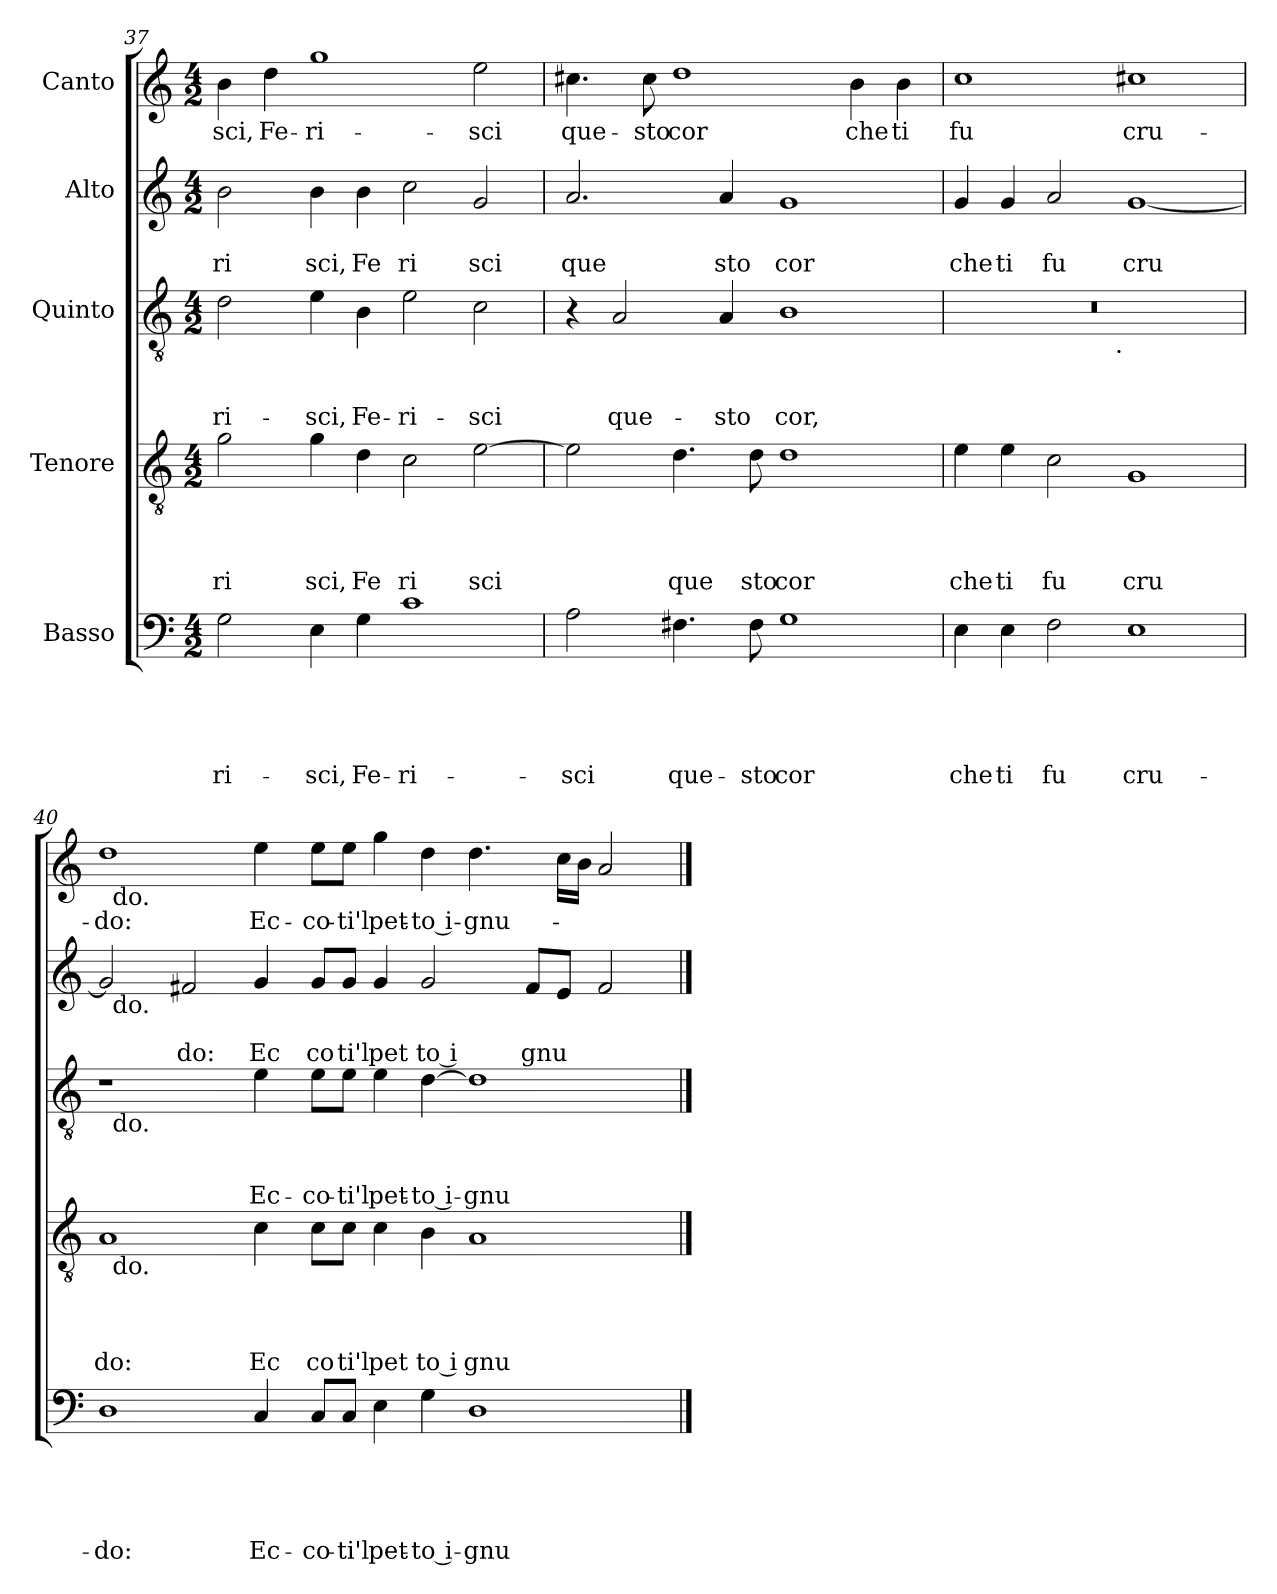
**kern	**text	**text	**text	**text	**text	**kern	**text	**text	**text	**text	**kern	**text	**text	**text	**kern	**text	**text	**kern	**text
*part5	*part5	*part5	*part5	*part5	*part5	*part4	*part4	*part4	*part4	*part4	*part3	*part3	*part3	*part3	*part2	*part2	*part2	*part1	*part1
*staff5	*staff5	*staff5	*staff5	*staff5	*staff5	*staff4	*staff4	*staff4	*staff4	*staff4	*staff3	*staff3	*staff3	*staff3	*staff2	*staff2	*staff2	*staff1	*staff1
*I"Basso	*	*	*	*	*	*I"Tenore	*	*	*	*	*I"Quinto	*	*	*	*I"Alto	*	*	*I"Canto	*
*clefF4	*	*	*	*	*	*clefGv2	*	*	*	*	*clefGv2	*	*	*	*clefG2	*	*	*clefG2	*
*k[]	*	*	*	*	*	*k[]	*	*	*	*	*k[]	*	*	*	*k[]	*	*	*k[]	*
*C:	*	*	*	*	*	*C:	*	*	*	*	*C:	*	*	*	*C:	*	*	*C:	*
*M4/2	*	*	*	*	*	*M4/2	*	*	*	*	*M4/2	*	*	*	*M4/2	*	*	*M4/2	*
=37	=37	=37	=37	=37	=37	=37	=37	=37	=37	=37	=37	=37	=37	=37	=37	=37	=37	=37	=37
!	!	!	!	!	!LO:LY:b	!	!	!	!	!LO:LY:b	!	!	!	!LO:LY:b	!	!	!LO:LY:b	!	!LO:LY:b
2G\	.	.	.	.	-ri-	2g\	.	.	.	ri	2d\	.	.	-ri-	2b\	.	ri	4b\	-sci,
!	!	!	!	!	!	!	!	!	!	!	!	!	!	!	!	!	!	!	!LO:LY:b
.	.	.	.	.	.	.	.	.	.	.	.	.	.	.	.	.	.	4dd\	Fe-
!	!	!	!	!	!LO:LY:b	!	!	!	!	!LO:LY:b	!	!	!	!LO:LY:b	!	!	!LO:LY:b	!	!LO:LY:b
4E\	.	.	.	.	-sci,	4g\	.	.	.	sci,	4e\	.	.	-sci,	4b\	.	sci,	1gg	-ri-
!	!	!	!	!	!LO:LY:b	!	!	!	!	!LO:LY:b	!	!	!	!LO:LY:b	!	!	!LO:LY:b	!	!
4G\	.	.	.	.	Fe-	4d\	.	.	.	Fe	4B\	.	.	Fe-	4b\	.	Fe	.	.
!	!	!	!	!	!LO:LY:b	!	!	!	!	!LO:LY:b	!	!	!	!LO:LY:b	!	!	!LO:LY:b	!	!
1c	.	.	.	.	-ri-	2c\	.	.	.	ri	2e\	.	.	-ri-	2cc\	.	ri	.	.
!	!	!	!	!	!	!	!	!	!	!LO:LY:b	!	!	!	!LO:LY:b	!	!	!LO:LY:b	!	!LO:LY:b
.	.	.	.	.	.	[>2e\	.	.	.	sci	2c\	.	.	-sci	2g/	.	sci	2ee\	-sci
=38	=38	=38	=38	=38	=38	=38	=38	=38	=38	=38	=38	=38	=38	=38	=38	=38	=38	=38	=38
!	!	!	!	!	!LO:LY:b	!	!	!	!	!	!	!	!	!	!	!	!LO:LY:b	!	!LO:LY:b
2A\	.	.	.	.	-sci	2e\]	.	.	.	.	4r	.	.	.	2.a/	.	que	4.cc#X\	que-
!	!	!	!	!	!	!	!	!	!	!	!	!	!	!LO:LY:b	!	!	!	!	!
.	.	.	.	.	.	.	.	.	.	.	2A/	.	.	que-	.	.	.	.	.
!	!	!	!	!	!	!	!	!	!	!	!	!	!	!	!	!	!	!	!LO:LY:b
.	.	.	.	.	.	.	.	.	.	.	.	.	.	.	.	.	.	8cc#\	-sto
!	!	!	!	!	!LO:LY:b	!	!	!	!	!LO:LY:b	!	!	!	!	!	!	!	!	!LO:LY:b
4.F#X\	.	.	.	.	que-	4.d\	.	.	.	que	.	.	.	.	.	.	.	1dd	cor
!	!	!	!	!	!	!	!	!	!	!	!	!	!	!LO:LY:b	!	!	!LO:LY:b	!	!
.	.	.	.	.	.	.	.	.	.	.	4A/	.	.	-sto	4a/	.	sto	.	.
!	!	!	!	!	!LO:LY:b	!	!	!	!	!LO:LY:b	!	!	!	!	!	!	!	!	!
8F#\	.	.	.	.	-sto	8d\	.	.	.	sto	.	.	.	.	.	.	.	.	.
!	!	!	!	!	!LO:LY:b	!	!	!	!	!LO:LY:b	!	!	!	!LO:LY:b	!	!	!LO:LY:b	!	!
1G	.	.	.	.	cor	1d	.	.	.	cor	1B	.	.	cor,	1g	.	cor	.	.
!	!	!	!	!	!	!	!	!	!	!	!	!	!	!	!	!	!	!	!LO:LY:b
.	.	.	.	.	.	.	.	.	.	.	.	.	.	.	.	.	.	4b\	che
!	!	!	!	!	!	!	!	!	!	!	!	!	!	!	!	!	!	!	!LO:LY:b
.	.	.	.	.	.	.	.	.	.	.	.	.	.	.	.	.	.	4b\	ti
=39	=39	=39	=39	=39	=39	=39	=39	=39	=39	=39	=39	=39	=39	=39	=39	=39	=39	=39	=39
!	!	!	!	!	!LO:LY:b	!	!	!	!	!LO:LY:b	!	!	!	!	!	!	!LO:LY:b	!	!LO:LY:b
*	*	*	*	*	*	*	*	*	*	*	*^	*	*	*	*	*	*	*	*
4E\	.	.	.	.	che	4e\	.	.	.	che	0r	2ryy	.	.	.	4g/	.	che	1cc	fu
!	!	!	!	!	!LO:LY:b	!	!	!	!	!LO:LY:b	!	!	!	!	!	!	!	!LO:LY:b	!	!
4E\	.	.	.	.	ti	4e\	.	.	.	ti	.	.	.	.	.	4g/	.	ti	.	.
!	!	!	!	!	!LO:LY:b	!	!	!	!	!LO:LY:b	!	!	!	!	!	!	!	!LO:LY:b	!	!
2F\	.	.	.	.	fu	2c\	.	.	.	fu	.	4...ryy	.	.	.	2a/	.	fu	.	.
!	!	!	!	!	!	!	!	!	!	!	!	!LO:TX:b:t=.	!	!	!	!	!	!	!	!
.	.	.	.	.	.	.	.	.	.	.	.	1ryy	.	.	.	.	.	.	.	.
!	!	!	!	!	!LO:LY:b	!	!	!	!	!LO:LY:b	!	!	!	!	!	!	!	!LO:LY:b	!	!LO:LY:b
1E	.	.	.	.	cru-	1G	.	.	.	cru	.	.	.	.	.	[<1g	.	cru	1cc#X	cru-
.	.	.	.	.	.	.	.	.	.	.	.	32ryy	.	.	.	.	.	.	.	.
=40	=40	=40	=40	=40	=40	=40	=40	=40	=40	=40	=40	=40	=40	=40	=40	=40	=40	=40	=40	=40
!	!	!	!	!	!LO:LY:b	!	!	!	!	!LO:LY:b	!	!	!	!	!	!	!	!	!	!LO:LY:b
*	*	*	*	*	*	*^	*	*	*	*	*	*	*	*	*	*^	*	*	*^	*
1D	.	.	.	.	-do:	1A	32ryy	.	.	.	do:	1r	32ryy	.	.	.	2g/]	32ryy	.	.	1dd>	32ryy	-do:
!	!	!	!	!	!	!	!	!	!	!	!	!	!	!	!	!	!	!	!	!	!	!LO:TX:b:t=do.	!
!	!	!	!	!	!	!	!	!	!	!	!	!	!	!	!	!	!	!LO:TX:b:t=do.	!	!	!	!	!
!	!	!	!	!	!	!	!	!	!	!	!	!	!LO:TX:b:t=do.	!	!	!	!	!	!	!	!	!	!
!	!	!	!	!	!	!	!LO:TX:b:t=do.	!	!	!	!	!	!	!	!	!	!	!	!	!	!	!	!
.	.	.	.	.	.	.	1ryy	.	.	.	.	.	1ryy	.	.	.	.	1ryy	.	.	.	1ryy	.
!	!	!	!	!	!	!	!	!	!	!	!	!	!	!	!	!	!	!	!	!LO:LY:b	!	!	!
.	.	.	.	.	.	.	.	.	.	.	.	.	.	.	.	.	2f#X/	.	.	do:	.	.	.
!	!	!	!	!	!LO:LY:b	!	!	!	!	!	!LO:LY:b	!	!	!	!	!LO:LY:b	!	!	!	!LO:LY:b	!	!	!LO:LY:b
4C/	.	.	.	.	Ec-	4c\	.	.	.	.	Ec	4e\	.	.	.	Ec-	4g/	.	.	Ec	4ee\	.	Ec-
.	.	.	.	.	.	.	1ryy	.	.	.	.	.	1ryy	.	.	.	.	1ryy	.	.	.	1ryy	.
!	!	!	!	!	!LO:LY:b	!	!	!	!	!	!LO:LY:b	!	!	!	!	!LO:LY:b	!	!	!	!LO:LY:b	!	!	!LO:LY:b
8C/L	.	.	.	.	-co-	8c\L	.	.	.	.	co	8e\L	.	.	.	-co-	8g/L	.	.	co	8ee\L	.	-co-
!	!	!	!	!	!LO:LY:b	!	!	!	!	!	!LO:LY:b	!	!	!	!	!LO:LY:b	!	!	!	!LO:LY:b	!	!	!LO:LY:b
8C/J	.	.	.	.	-ti'l	8c\J	.	.	.	.	ti'l	8e\J	.	.	.	-ti'l	8g/J	.	.	ti'l	8ee\J	.	-ti'l
!	!	!	!	!	!LO:LY:b	!	!	!	!	!	!LO:LY:b	!	!	!	!	!LO:LY:b	!	!	!	!LO:LY:b	!	!	!LO:LY:b
4E\	.	.	.	.	pet-	4c\	.	.	.	.	pet	4e\	.	.	.	pet-	4g/	.	.	pet	4gg\	.	pet-
!	!	!	!	!	!LO:LY:b:rj	!	!	!	!	!	!LO:LY:b:rj	!	!	!	!	!LO:LY:b:rj	!	!	!	!LO:LY:b:rj	!	!	!LO:LY:b:rj
4G\	.	.	.	.	-to i-	4B\	.	.	.	.	to i	[>4d\	.	.	.	-to i-	2g/	.	.	to i	4dd\	.	-to i-
!	!	!	!	!	!LO:LY:b	!	!	!	!	!	!LO:LY:b	!	!	!	!	!LO:LY:b	!	!	!	!	!	!	!LO:LY:b
1D	.	.	.	.	-gnu-	1A	.	.	.	.	gnu	1d]	.	.	.	-gnu-	.	.	.	.	4.dd\	.	-gnu-
.	.	.	.	.	.	.	2ryy	.	.	.	.	.	2ryy	.	.	.	.	2ryy	.	.	.	2ryy	.
!	!	!	!	!	!	!	!	!	!	!	!	!	!	!	!	!	!	!	!	!LO:LY:b	!	!	!
.	.	.	.	.	.	.	.	.	.	.	.	.	.	.	.	.	8f#/L	.	.	gnu	.	.	.
.	.	.	.	.	.	.	.	.	.	.	.	.	.	.	.	.	8e/J	.	.	.	16cc\LL	.	.
.	.	.	.	.	.	.	.	.	.	.	.	.	.	.	.	.	.	.	.	.	16b\JJ	.	.
.	.	.	.	.	.	.	.	.	.	.	.	.	.	.	.	.	2f#/	.	.	.	2a/	.	.
.	.	.	.	.	.	.	4...ryy	.	.	.	.	.	4...ryy	.	.	.	.	4...ryy	.	.	.	4...ryy	.
*	*	*	*	*	*	*v	*v	*	*	*	*	*	*	*	*	*	*v	*v	*	*	*v	*v	*
*	*	*	*	*	*	*	*	*	*	*	*v	*v	*	*	*	*	*	*	*	*
==	==	==	==	==	==	==	==	==	==	==	==	==	==	==	==	==	==	==	==
*-	*-	*-	*-	*-	*-	*-	*-	*-	*-	*-	*-	*-	*-	*-	*-	*-	*-	*-	*-
